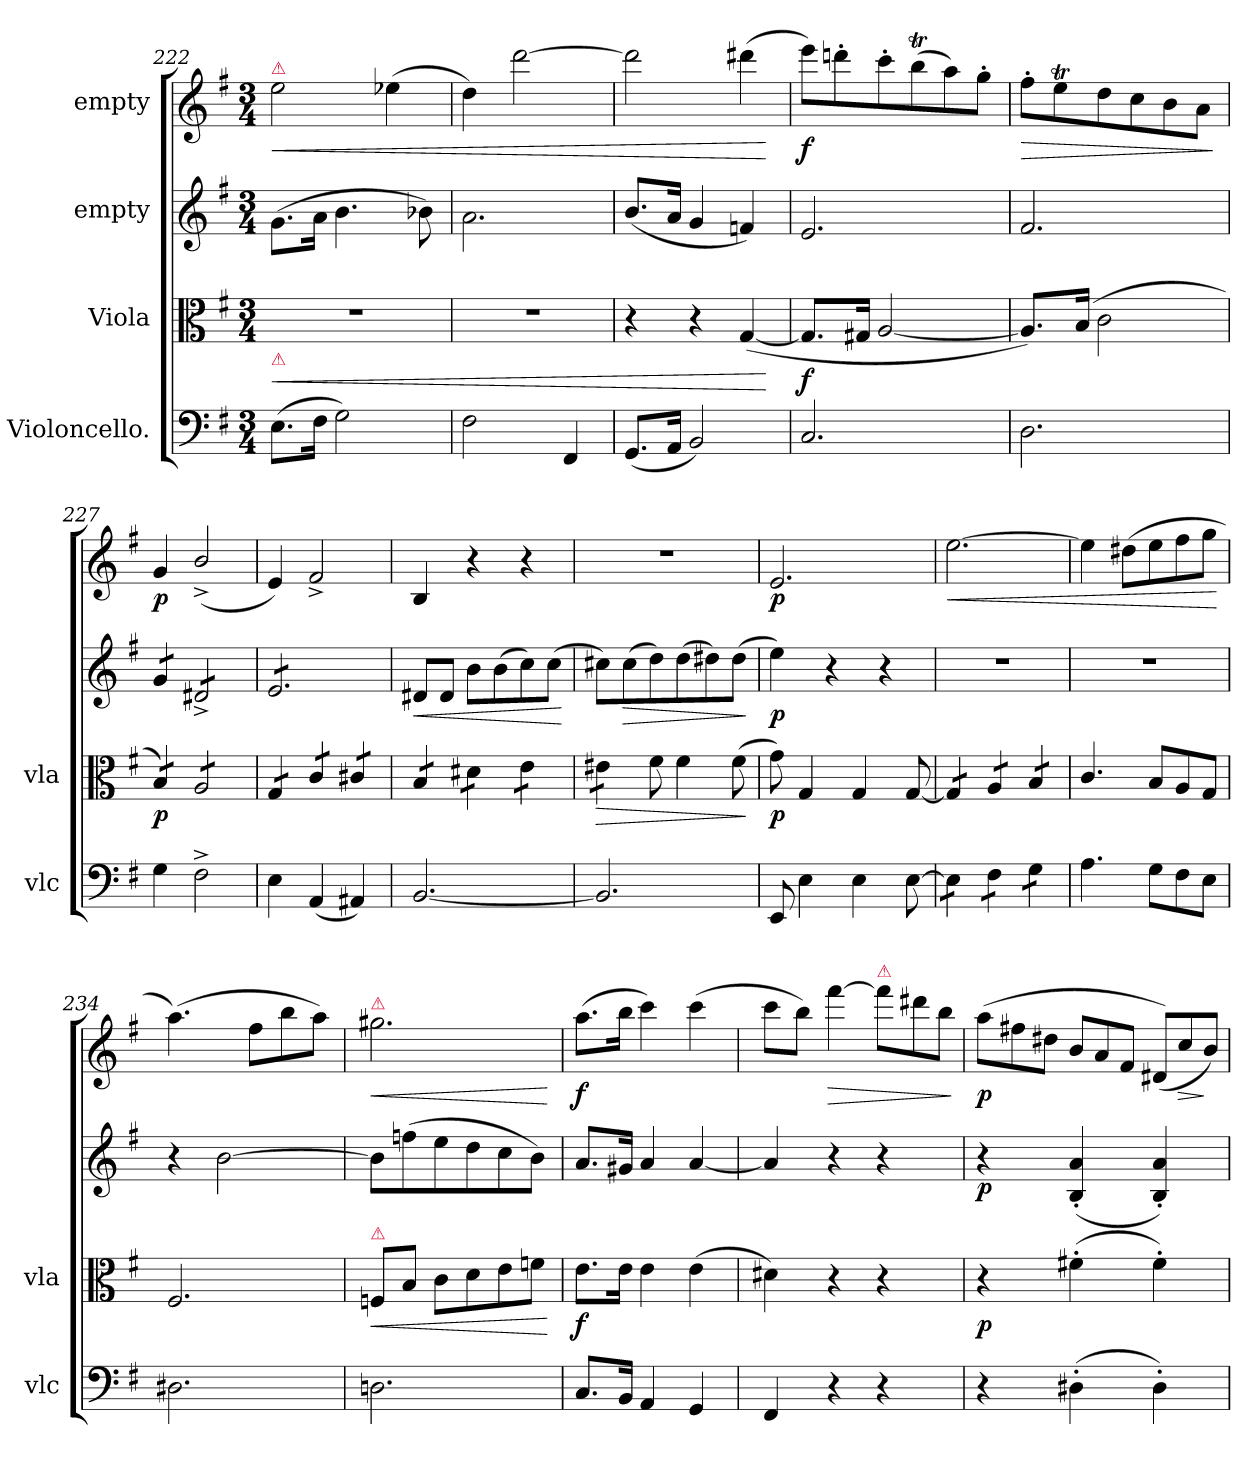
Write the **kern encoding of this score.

**kern	**dynam	**kern	**dynam	**kern	**dynam	**kern	**dynam
*part4	*part4	*part3	*part3	*part2	*part2	*part1	*part1
*staff4	*staff4	*staff3	*staff3	*staff2	*staff2	*staff1	*staff1
*I"Violoncello.	*	*I"Viola	*	*I"empty	*	*I"empty	*
*I'vlc	*	*I'vla	*	*	*	*	*
*clefF4	*	*clefC3	*	*clefG2	*	*clefG2	*
*k[f#]	*	*k[f#]	*	*k[f#]	*	*k[f#]	*
*e:	*	*e:	*	*e:	*	*e:	*
*M3/4	*	*M3/4	*	*M3/4	*	*M3/4	*
=222	=222	=222	=222	=222	=222	=222	=222
!	!	!	!	!	!	!LO:TX:a:color=crimson:t=⚠	!
!LO:TX:a:color=crimson:t=⚠	!	!	!	!	!	!	!
!	!LO:HP:a	!	!	!	!	!	!LO:HP:b
(8.E\L	<	2.r	.	(8.g\L	.	2ee\	<
16F#\Jk	.	.	.	16a\Jk	.	.	.
2G\)	.	.	.	4.b\	.	.	.
.	.	.	.	.	.	(4ee-X\	.
.	.	.	.	8b-X\)	.	.	.
=223	=223	=223	=223	=223	=223	=223	=223
2F#\	.	2.r	.	2.a\	.	4dd\)	.
.	.	.	.	.	.	[2ddd\	.
4FF#/	.	.	.	.	.	.	.
=224	=224	=224	=224	=224	=224	=224	=224
(>8.GG/L	.	4r	.	(8.b/L	.	2ddd\]	.
16AA/Jk	.	.	.	16a/Jk	.	.	.
2BB/)	.	4r	.	4g/	.	.	.
.	.	([4G/	.	4fn/)	.	(4ddd#X\	.
.	[	.	.	.	.	.	[
=225	=225	=225	=225	=225	=225	=225	=225
!	!LO:DY:a	!	!	!	!	!	!
2.C/	f	8.G/L]	.	2.e/	.	8eee\L)	f
.	.	.	.	.	.	8dddn'\	.
.	.	16G#X/Jk	.	.	.	.	.
.	.	[2A/	.	.	.	8ccc'\	.
.	.	.	.	.	.	(8bbt\	.
.	.	.	.	.	.	8aa\)	.
.	.	.	.	.	.	8gg'\J	.
=226	=226	=226	=226	=226	=226	=226	=226
!	!	!	!	!	!	!	!LO:HP:b
2.D\	.	8.A/L])	.	2.f#/	.	8ff#'\L	>
.	.	.	.	.	.	8eeT\	.
.	.	(16B/Jk	.	.	.	.	.
.	.	2c\	.	.	.	8dd\	.
.	.	.	.	.	.	8cc\	.
.	.	.	.	.	.	8b\	.
.	.	.	.	.	.	8a\J	.
.	.	.	.	.	.	.	]
=227	=227	=227	=227	=227	=227	=227	=227
*	*	*tremolo	*	*	*	*	*
*	*	*	*	*tremolo	*	*	*
4G\	.	8B/)L	p	8g/L	.	4g/	p
.	.	8B/)J	.	8g/J	.	.	.
2F#^\	.	8A/L	.	8d#X^>/L	.	(2b^>/	.
.	.	8A/	.	8d#X^>/	.	.	.
.	.	8A/	.	8d#X^>/	.	.	.
.	.	8A/J	.	8d#X^>/J	.	.	.
=228	=228	=228	=228	=228	=228	=228	=228
4E\	.	8G/L	.	8e/L	.	4e/)	.
.	.	8G/J	.	8e/	.	.	.
(4AA/	.	8c/L	.	8e/	.	2f#^>/	.
.	.	8c/J	.	8e/	.	.	.
4AA#X/)	.	8c#X/L	.	8e/	.	.	.
.	.	8c#X/J	.	8e/J	.	.	.
*	*	*	*	*Xtremolo	*	*	*
=229	=229	=229	=229	=229	=229	=229	=229
!	!	!	!	!	!LO:HP:b	!	!
[2.BB/	.	8B/L	.	8d#X/L	<	4B/	.
.	.	8B/J	.	8d#/J	.	.	.
.	.	8d#X\L	.	8b\L	.	4r	.
.	.	8d#X\J	.	(8b\	.	.	.
.	.	8e\L	.	8cc\)	.	4r	.
.	.	8e\J	.	(8cc\J	.	.	.
.	.	.	.	.	[	.	.
=230	=230	=230	=230	=230	=230	=230	=230
!	!	!	!LO:HP:b	!	!	!	!
2.BB/]	.	8e#X\L	>	8cc#X\L)	.	2.r	.
!	!	!	!	!	!LO:HP:b	!	!
.	.	8e#X\J	.	(8cc#\	>	.	.
*	*	*Xtremolo	*	*	*	*	*
.	.	8f#\	.	8dd\)	.	.	.
.	.	4f#\	.	(8dd\	.	.	.
.	.	.	.	8dd#X\)	.	.	.
.	.	(8f#\	.	(8dd#\J	.	.	.
.	.	.	]	.	]	.	.
=231	=231	=231	=231	=231	=231	=231	=231
8EE/	.	8g\)	p	4ee\)	p	2.e/	p
4E\	.	4G/	.	.	.	.	.
.	.	.	.	4r	.	.	.
4E\	.	4G/	.	.	.	.	.
.	.	.	.	4r	.	.	.
[8E\	.	[8G/	.	.	.	.	.
=232	=232	=232	=232	=232	=232	=232	=232
!	!	!	!	!	!	!	!LO:HP:b
*tremolo	*	*	*	*	*	*	*
*	*	*tremolo	*	*	*	*	*
8E\]L	.	8G/]L	.	2.r	.	[2.ee\	<
8E\J	.	8G/J	.	.	.	.	.
8F#\L	.	8A/L	.	.	.	.	.
8F#\J	.	8A/J	.	.	.	.	.
8G\L	.	8B/L	.	.	.	.	.
8G\J	.	8B/J	.	.	.	.	.
*	*	*Xtremolo	*	*	*	*	*
*Xtremolo	*	*	*	*	*	*	*
=233	=233	=233	=233	=233	=233	=233	=233
4.A\	.	4.c/	.	2.r	.	4ee\]	.
.	.	.	.	.	.	(8dd#X\L	.
8G\L	.	8B/L	.	.	.	8ee\	.
8F#\	.	8A/	.	.	.	8ff#\	.
8E\J	.	8G/J	.	.	.	8gg\J	.
.	.	.	.	.	.	.	[
=234	=234	=234	=234	=234	=234	=234	=234
2.D#X\	.	2.F#/	.	4r	.	(4.aa\)	.
.	.	.	.	[2b\	.	.	.
.	.	.	.	.	.	8ff#\L	.
.	.	.	.	.	.	8bb\	.
.	.	.	.	.	.	8aa\J)	.
=235	=235	=235	=235	=235	=235	=235	=235
!	!	!	!	!	!	!LO:TX:a:color=crimson:t=⚠	!
!	!	!LO:TX:a:color=crimson:t=⚠	!	!	!	!	!
!	!	!	!LO:HP:b	!	!	!	!LO:HP:b
2.Dn\	.	8Fn/L	<	8b\L]	.	2.gg#X\	<
.	.	8B/J	.	(8ffn\	.	.	.
.	.	8c\L	.	8ee\	.	.	.
.	.	8d\	.	8dd\	.	.	.
.	.	8e\	.	8cc\	.	.	.
.	.	8fn\J	.	8b\J)	.	.	.
.	.	.	[	.	.	.	[
=236	=236	=236	=236	=236	=236	=236	=236
8.C/L	.	8.e\L	f	8.a/L	.	(8.aa\L	f
16BB/Jk	.	16e\Jk	.	16g#X/Jk	.	16bb\Jk	.
4AA/	.	4e\	.	4a/	.	4ccc\)	.
4GG/	.	(4e\	.	[4a/	.	(4ccc\	.
=237	=237	=237	=237	=237	=237	=237	=237
4FF#/	.	4d#X\)	.	4a/]	.	8ccc\L	.
.	.	.	.	.	.	8bb\J)	.
!	!	!	!	!	!	!	!LO:HP:b
4r	.	4r	.	4r	.	[4fff#\	>
*	*	*	*	*	*	*Xtuplet	*
!	!	!	!	!	!	!LO:TX:a:color=crimson:t=⚠	!
4r	.	4r	.	4r	.	12fff#\L]	.
.	.	.	.	.	.	12ddd#X\	.
.	.	.	.	.	.	12bb\J	.
.	.	.	.	.	.	.	]
=238	=238	=238	=238	=238	=238	=238	=238
4r	.	4r	p	4r	p	(12aa\L	p
.	.	.	.	.	.	12ff#X\	.
.	.	.	.	.	.	12dd#X\J	.
(4D#X'\	.	(4f#X'\	.	(>4B'/ 4a'/	.	12b/L	.
.	.	.	.	.	.	12a/	.
.	.	.	.	.	.	12f#/J	.
4D#'\)	.	4f#'\)	.	4B'/ 4a'/)	.	(12d#X/L)	.
!	!	!	!	!	!	!	!LO:HP:b
.	.	.	.	.	.	12cc/	>
.	.	.	.	.	.	12b/J)	]
=	=	=	=	=	=	=	=
*-	*-	*-	*-	*-	*-	*-	*-
